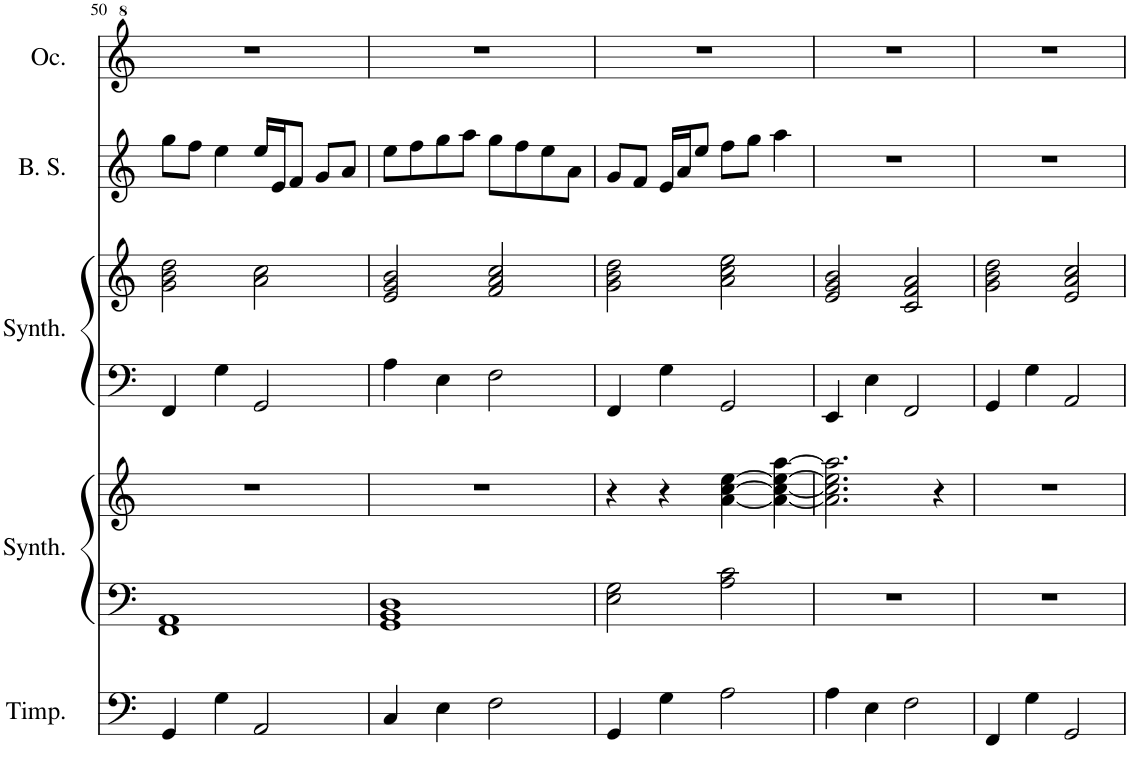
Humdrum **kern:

**kern	**kern	**kern	**kern	**kern	**kern	**kern
*part5	*part4	*part4	*part3	*part3	*part2	*part1
*staff7	*staff6	*staff5	*staff4	*staff3	*staff2	*staff1
*I"Timpani	*I"Brightness Synthesizer	*	*I"Warm Synthesizer	*	*I"Boy Soprano	*I"Ocarina
*I'Timp.	*I'Synth.	*	*I'Synth.	*	*I'B. S.	*I'Oc.
!!LO:PB:g=z
*clefF4	*clefF4	*clefG2	*clefF4	*clefG2	*clefG2	*clefG^2
*k[]	*k[]	*k[]	*k[]	*k[]	*k[]	*k[]
*M4/4	*M4/4	*M4/4	*M4/4	*M4/4	*M4/4	*M4/4
=50	=50	=50	=50	=50	=50	=50
4GG/	1FF 1AA	1r	4FF/	2g\ 2b\ 2dd\	8gg\L	1r
.	.	.	.	.	8ff\J	.
4G\	.	.	4G\	.	4ee\	.
2AA/	.	.	2GG/	2a\ 2cc\	16ee/LL	.
.	.	.	.	.	16e/J	.
.	.	.	.	.	8f/J	.
.	.	.	.	.	8g/L	.
.	.	.	.	.	8a/J	.
=51	=51	=51	=51	=51	=51	=51
4C/	1GG 1BB 1D	1r	4A\	2e/ 2g/ 2b/	8ee\L	1r
.	.	.	.	.	8ff\	.
4E\	.	.	4E\	.	8gg\	.
.	.	.	.	.	8aa\J	.
2F\	.	.	2F\	2f/ 2a/ 2cc/	8gg\L	.
.	.	.	.	.	8ff\	.
.	.	.	.	.	8ee\	.
.	.	.	.	.	8a\J	.
=52	=52	=52	=52	=52	=52	=52
4GG/	2E\ 2G\	4r	4FF/	2g\ 2b\ 2dd\	8g/L	1r
.	.	.	.	.	8f/J	.
4G\	.	4r	4G\	.	16e/LL	.
.	.	.	.	.	16a/J	.
.	.	.	.	.	8ee/J	.
2A\	2A\ 2c\	[4a\ [4cc\ [4ee\	2GG/	2a\ 2cc\ 2ee\	8ff\L	.
.	.	.	.	.	8gg\J	.
.	.	4a\_ 4cc\_ 4ee\_ [4aa\	.	.	4aa\	.
=53	=53	=53	=53	=53	=53	=53
4A\	1r	2.a\] 2.cc\] 2.ee\] 2.aa\]	4EE/	2e/ 2g/ 2b/	1r	1r
4E\	.	.	4E\	.	.	.
2F\	.	.	2FF/	2c/ 2f/ 2a/	.	.
.	.	4r	.	.	.	.
=54	=54	=54	=54	=54	=54	=54
4FF/	1r	1r	4GG/	2g\ 2b\ 2dd\	1r	1r
4G\	.	.	4G\	.	.	.
2GG/	.	.	2AA/	2e/ 2a/ 2cc/	.	.
=	=	=	=	=	=	=
*-	*-	*-	*-	*-	*-	*-
